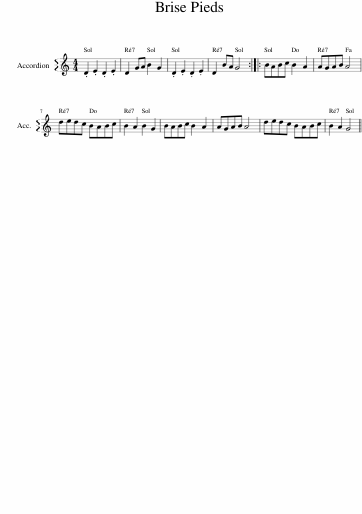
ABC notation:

X:1
L:1/8
M:4/4
I:linebreak $
K:C
V:1 treble
V:1
 .D2 .E2 .D2 .E2 | D2 GA B2 G2 | .D2 .E2 .D2 .E2 | D2 BA G4 :: BABc B2 A2 | %5
 AGAB A4 |$ dedc BABc | B2 A2 B2 G2 | BABc B2 A2 | AGAB A4 | %10
 dedc BABc | B2 A2 G4 || %12
